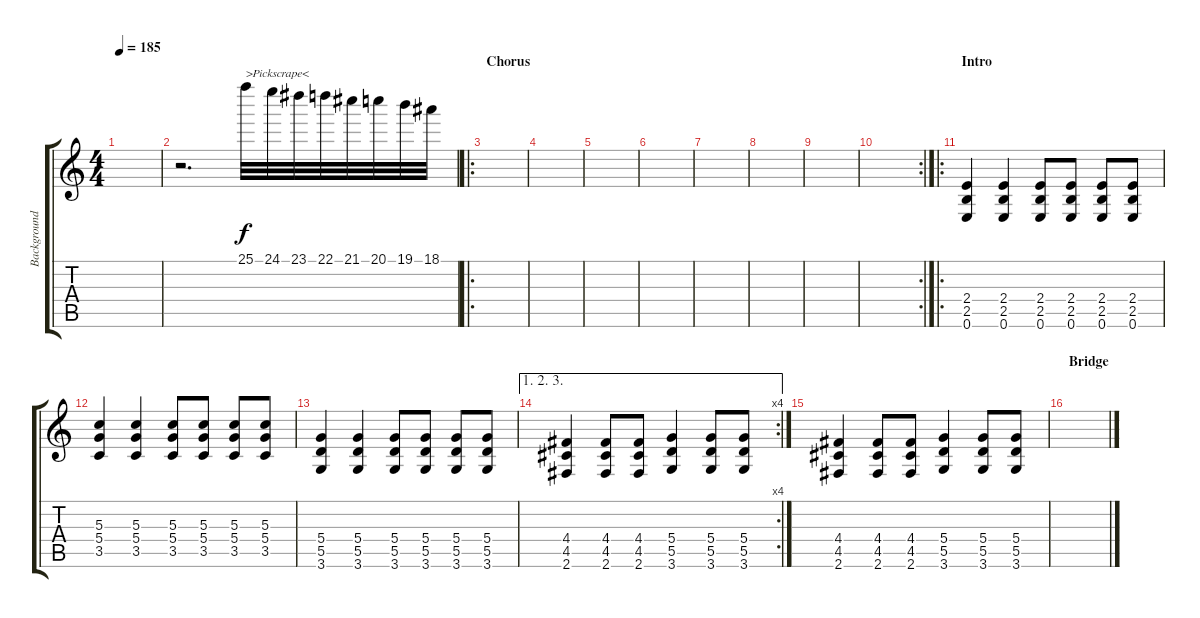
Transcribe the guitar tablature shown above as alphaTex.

\track ("Background guitar" "Background") {instrument distortionguitar}
\staff {score tabs}
\tuning (E4 B3 G3 D3 A2 E2) {hide}
\ts (4 4)
\tempo 185
\clef g2
\ks c
|
r.2{d} 25.1.32{txt ">Pickscrape<"} 24.1.32 23.1.32 22.1.32 21.1.32 20.1.32 19.1.32 18.1.32 |
\ro
\section ("" "Chorus")
|
|
|
|
|
|
|
\rc 2
|
\ro
\section ("" "Intro")
(2.4 2.5 0.6).4 (2.4 2.5 0.6).4 (2.4 2.5 0.6).8 (2.4 2.5 0.6).8 (2.4 2.5 0.6).8 (2.4 2.5 0.6).8 |
(5.3 5.4 3.5).4 (5.3 5.4 3.5).4 (5.3 5.4 3.5).8 (5.3 5.4 3.5).8 (5.3 5.4 3.5).8 (5.3 5.4 3.5).8 |
(5.4 5.5 3.6).4 (5.4 5.5 3.6).4 (5.4 5.5 3.6).8 (5.4 5.5 3.6).8 (5.4 5.5 3.6).8 (5.4 5.5 3.6).8 |
\ae (1 2 3)
\rc 4
(4.4 4.5 2.6).4 (4.4 4.5 2.6).8 (4.4 4.5 2.6).8 (5.4 5.5 3.6).4 (5.4 5.5 3.6).8 (5.4 5.5 3.6).8 |
(4.4 4.5 2.6).4 (4.4 4.5 2.6).8 (4.4 4.5 2.6).8 (5.4 5.5 3.6).4 (5.4 5.5 3.6).8 (5.4 5.5 3.6).8 |
\section ("" "Bridge")
